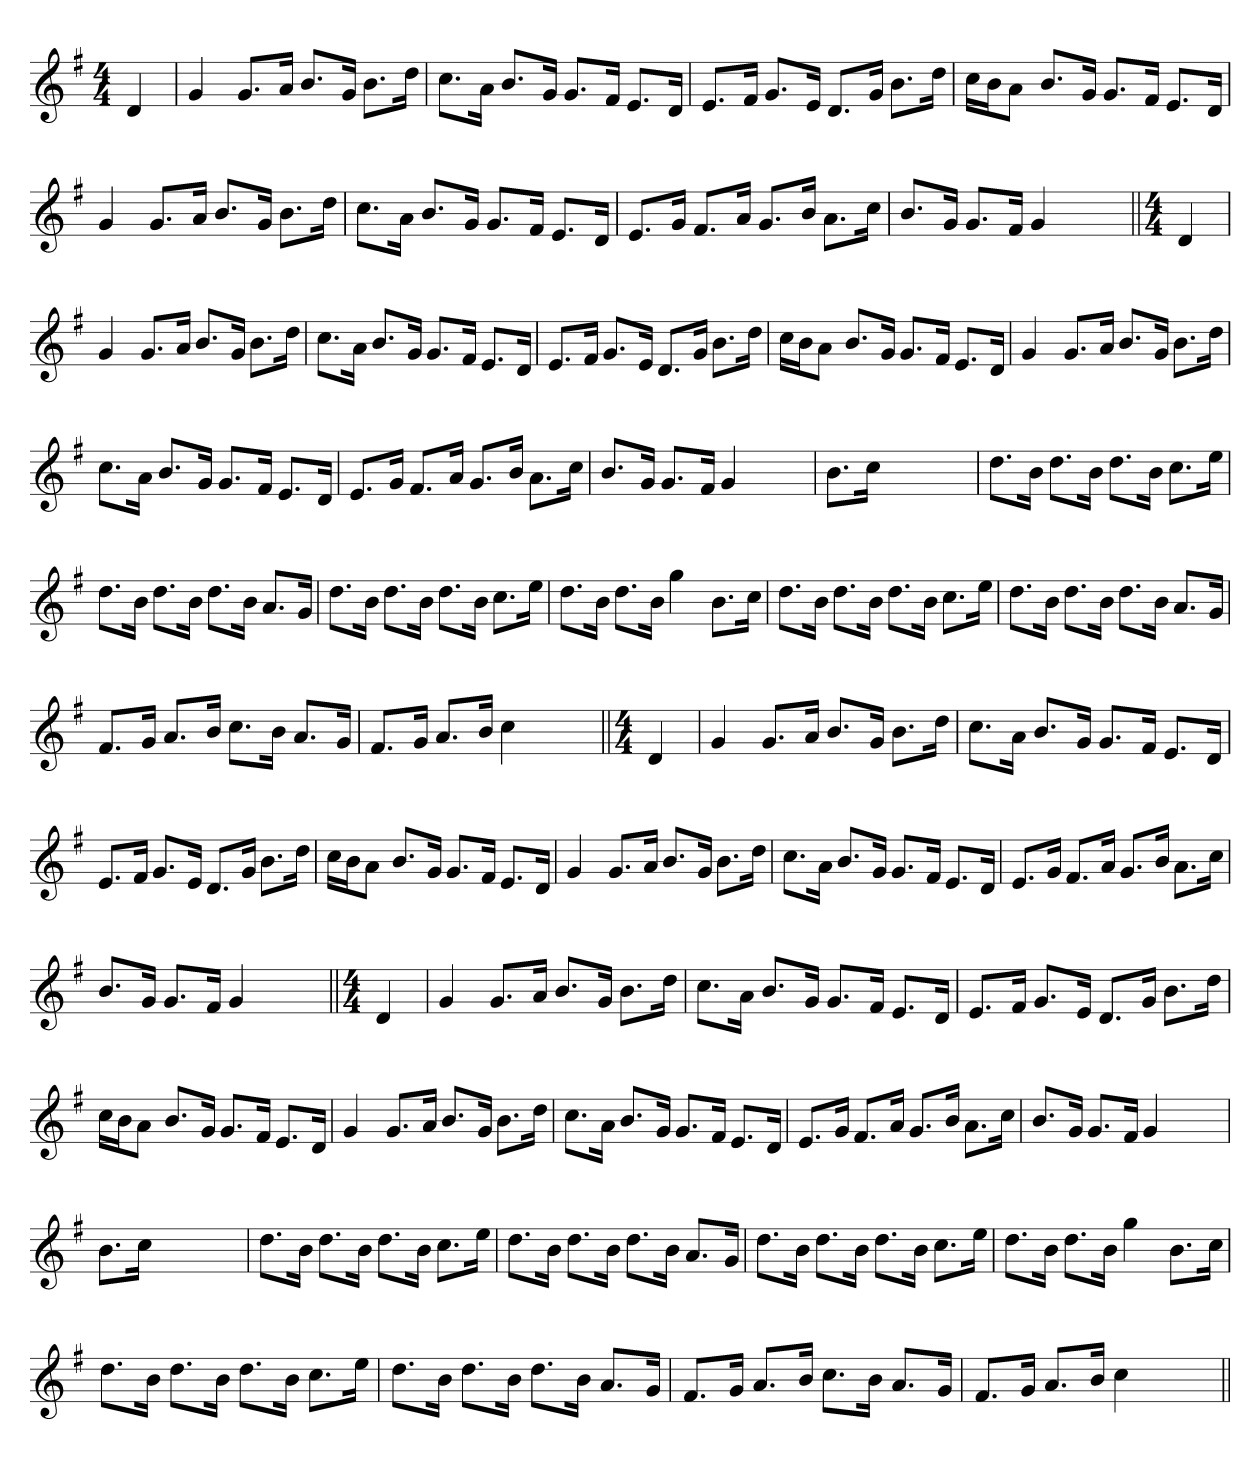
**kern
*part1
*staff1
*clefG2
*k[f#]
*G:
*M4/4
=1
4d
=
4g
8.gL
16aJk
8.bL
16gJk
8.bL
16ddJk
=
8.ccL
16aJk
8.bL
16gJk
8.gL
16f#Jk
8.eL
16dJk
=
8.eL
16f#Jk
8.gL
16eJk
8.dL
16gJk
8.bL
16ddJk
=
16ccLL
16bJ
8aJ
8.bL
16gJk
8.gL
16f#Jk
8.eL
16dJk
=
4g
8.gL
16aJk
8.bL
16gJk
8.bL
16ddJk
=
8.ccL
16aJk
8.bL
16gJk
8.gL
16f#Jk
8.eL
16dJk
=
8.eL
16gJk
8.f#L
16aJk
8.gL
16bJk
8.aL
16ccJk
=
8.bL
16gJk
8.gL
16f#Jk
4g
4ryy
=||
*M4/4
4d
=
4g
8.gL
16aJk
8.bL
16gJk
8.bL
16ddJk
=
8.ccL
16aJk
8.bL
16gJk
8.gL
16f#Jk
8.eL
16dJk
=
8.eL
16f#Jk
8.gL
16eJk
8.dL
16gJk
8.bL
16ddJk
=
16ccLL
16bJ
8aJ
8.bL
16gJk
8.gL
16f#Jk
8.eL
16dJk
=
4g
8.gL
16aJk
8.bL
16gJk
8.bL
16ddJk
=
8.ccL
16aJk
8.bL
16gJk
8.gL
16f#Jk
8.eL
16dJk
=
8.eL
16gJk
8.f#L
16aJk
8.gL
16bJk
8.aL
16ccJk
=
8.bL
16gJk
8.gL
16f#Jk
4g
4ryy
=
8.bL
16ccJk
2.ryy
=
8.ddL
16bJk
8.ddL
16bJk
8.ddL
16bJk
8.ccL
16eeJk
=
8.ddL
16bJk
8.ddL
16bJk
8.ddL
16bJk
8.aL
16gJk
=
8.ddL
16bJk
8.ddL
16bJk
8.ddL
16bJk
8.ccL
16eeJk
=
8.ddL
16bJk
8.ddL
16bJk
4gg
8.bL
16ccJk
=
8.ddL
16bJk
8.ddL
16bJk
8.ddL
16bJk
8.ccL
16eeJk
=
8.ddL
16bJk
8.ddL
16bJk
8.ddL
16bJk
8.aL
16gJk
=
8.f#L
16gJk
8.aL
16bJk
8.ccL
16bJk
8.aL
16gJk
=
8.f#L
16gJk
8.aL
16bJk
4cc
4ryy
=||
*M4/4
4d
=
4g
8.gL
16aJk
8.bL
16gJk
8.bL
16ddJk
=
8.ccL
16aJk
8.bL
16gJk
8.gL
16f#Jk
8.eL
16dJk
=
8.eL
16f#Jk
8.gL
16eJk
8.dL
16gJk
8.bL
16ddJk
=
16ccLL
16bJ
8aJ
8.bL
16gJk
8.gL
16f#Jk
8.eL
16dJk
=
4g
8.gL
16aJk
8.bL
16gJk
8.bL
16ddJk
=
8.ccL
16aJk
8.bL
16gJk
8.gL
16f#Jk
8.eL
16dJk
=
8.eL
16gJk
8.f#L
16aJk
8.gL
16bJk
8.aL
16ccJk
=
8.bL
16gJk
8.gL
16f#Jk
4g
4ryy
=||
*M4/4
4d
=
4g
8.gL
16aJk
8.bL
16gJk
8.bL
16ddJk
=
8.ccL
16aJk
8.bL
16gJk
8.gL
16f#Jk
8.eL
16dJk
=
8.eL
16f#Jk
8.gL
16eJk
8.dL
16gJk
8.bL
16ddJk
=
16ccLL
16bJ
8aJ
8.bL
16gJk
8.gL
16f#Jk
8.eL
16dJk
=
4g
8.gL
16aJk
8.bL
16gJk
8.bL
16ddJk
=
8.ccL
16aJk
8.bL
16gJk
8.gL
16f#Jk
8.eL
16dJk
=
8.eL
16gJk
8.f#L
16aJk
8.gL
16bJk
8.aL
16ccJk
=
8.bL
16gJk
8.gL
16f#Jk
4g
4ryy
=
8.bL
16ccJk
2.ryy
=
8.ddL
16bJk
8.ddL
16bJk
8.ddL
16bJk
8.ccL
16eeJk
=
8.ddL
16bJk
8.ddL
16bJk
8.ddL
16bJk
8.aL
16gJk
=
8.ddL
16bJk
8.ddL
16bJk
8.ddL
16bJk
8.ccL
16eeJk
=
8.ddL
16bJk
8.ddL
16bJk
4gg
8.bL
16ccJk
=
8.ddL
16bJk
8.ddL
16bJk
8.ddL
16bJk
8.ccL
16eeJk
=
8.ddL
16bJk
8.ddL
16bJk
8.ddL
16bJk
8.aL
16gJk
=
8.f#L
16gJk
8.aL
16bJk
8.ccL
16bJk
8.aL
16gJk
=
8.f#L
16gJk
8.aL
16bJk
4cc
4ryy
=||
*-
